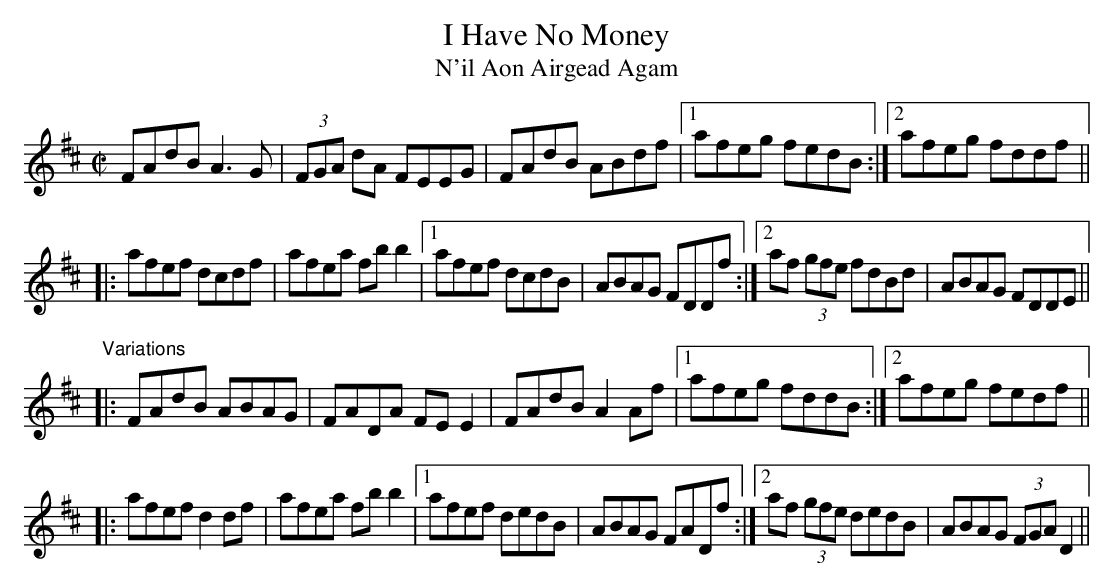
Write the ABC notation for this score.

X:1
T:I Have No Money
T:N'il Aon Airgead Agam
M:C|
K:D
FAdB A3G|(3FGA dA FEEG|FAdB ABdf|1 afeg fedB:|2 afeg fddf||
|:afef dcdf|afea fbb2|1 afef dcdB|ABAG FDDf:|2 af (3gfe fdBd|ABAG FDDE||
"Variations"
|:FAdB ABAG|FADA FEE2|FAdB A2Af|1 afeg fddB:|2 afeg fedf||
|:afef d2df|afea fbb2|1 afef dedB|ABAG FADf:|2 af (3gfe dedB|ABAG (3FGA D2||
